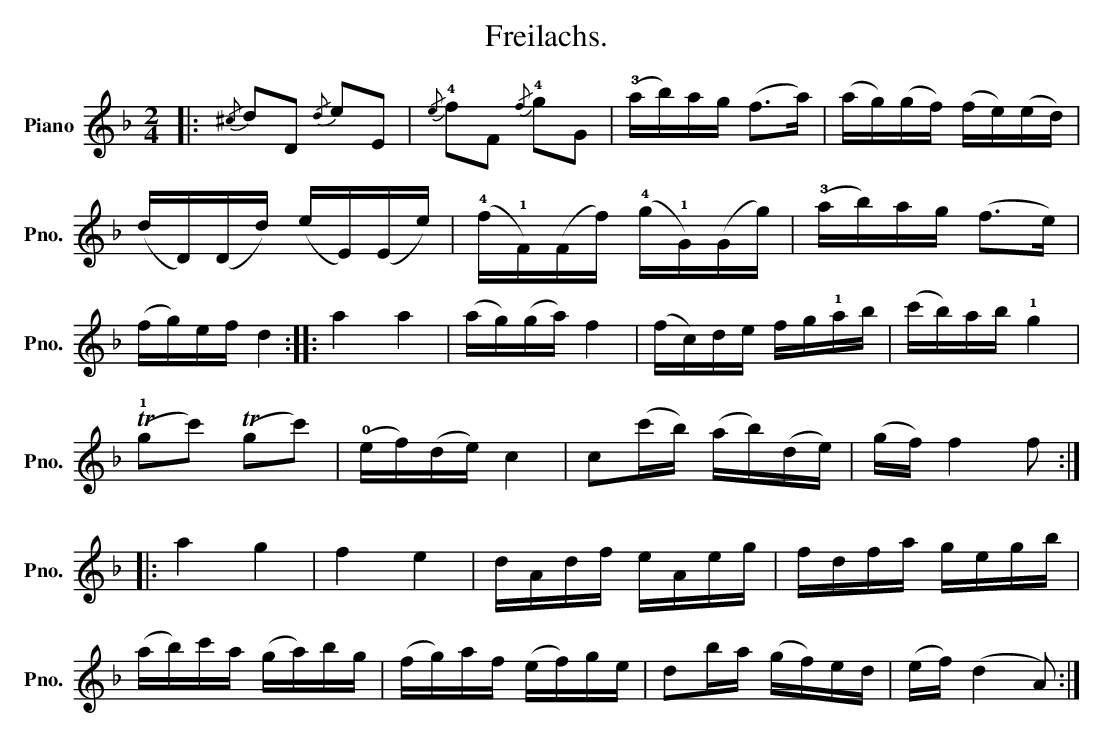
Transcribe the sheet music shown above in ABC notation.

X:1
T:Freilachs.
L:1/16
M:2/4
K:Dmin
V:1 treble nm="Piano" snm="Pno."
V:1
|:{/^c} d2D2{/d} e2E2 |{/e} !4!f2F2{/f} !4!g2G2 | (!3!ab)ag (f2>a2) | (ag)(gf) (fe)(ed) |$ %4
 (dD)(Dd) (eE)(Ee) | (!4!f!1!F)(Ff) (!4!g!1!G)(Gg) | (!3!ab)ag (f2>e2) |$ (fg)ef d4 :: a4 a4 | %9
 (ag)(ga) f4 | (fc)de fg!1!ab | (c'b)ab !1!g4 |$ (T!1!g2c'2) (Tg2c'2) | (!0!ef)(de) c4 | %14
 c2(c'b) (ab)(de) | (gf) f4 f2 ::$ a4 g4 | f4 e4 | dAdf eAeg | fdfa gegb |$ (ab)c'a (ga)bg | %21
 (fg)af (ef)ge | d2ba (gf)ed | (ef) (d4 A2) :| %24
